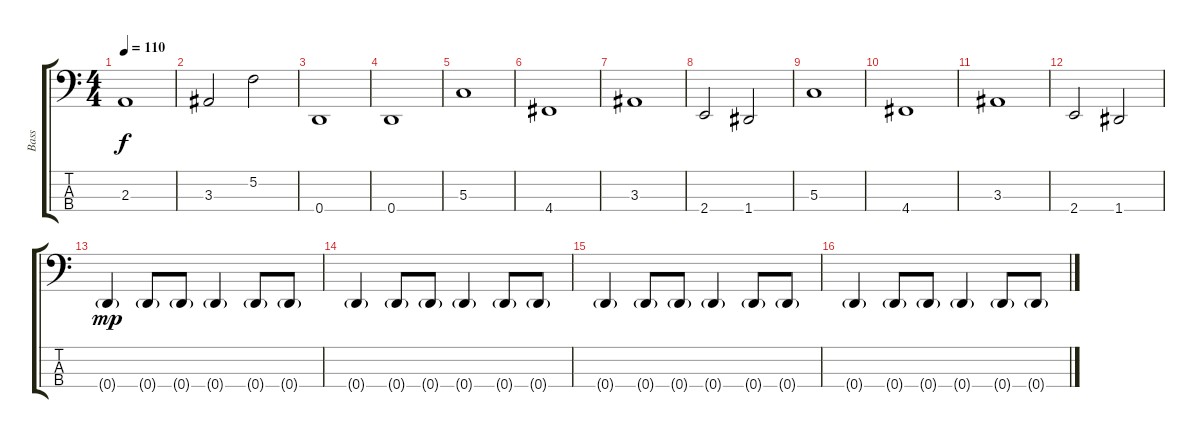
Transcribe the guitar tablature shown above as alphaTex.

\track ("Bass" "Bass") {instrument electricbassfinger}
\staff {score tabs}
\tuning (F2 C2 G1 D1) {hide}
\ts (4 4)
\tempo 110
\clef f4
\ks c
2.3.1{dy f} |
3.3.2 5.2.2 |
0.4.1 |
0.4.1 |
5.3.1 |
4.4.1 |
3.3.1 |
2.4.2 1.4.2 |
5.3.1 |
4.4.1 |
3.3.1 |
2.4.2 1.4.2 |
0.4{g}.4{dy mp} 0.4{g}.8 0.4{g}.8 0.4{g}.4 0.4{g}.8 0.4{g}.8 |
0.4{g}.4 0.4{g}.8 0.4{g}.8 0.4{g}.4 0.4{g}.8 0.4{g}.8 |
0.4{g}.4 0.4{g}.8 0.4{g}.8 0.4{g}.4 0.4{g}.8 0.4{g}.8 |
0.4{g}.4 0.4{g}.8 0.4{g}.8 0.4{g}.4 0.4{g}.8 0.4{g}.8
